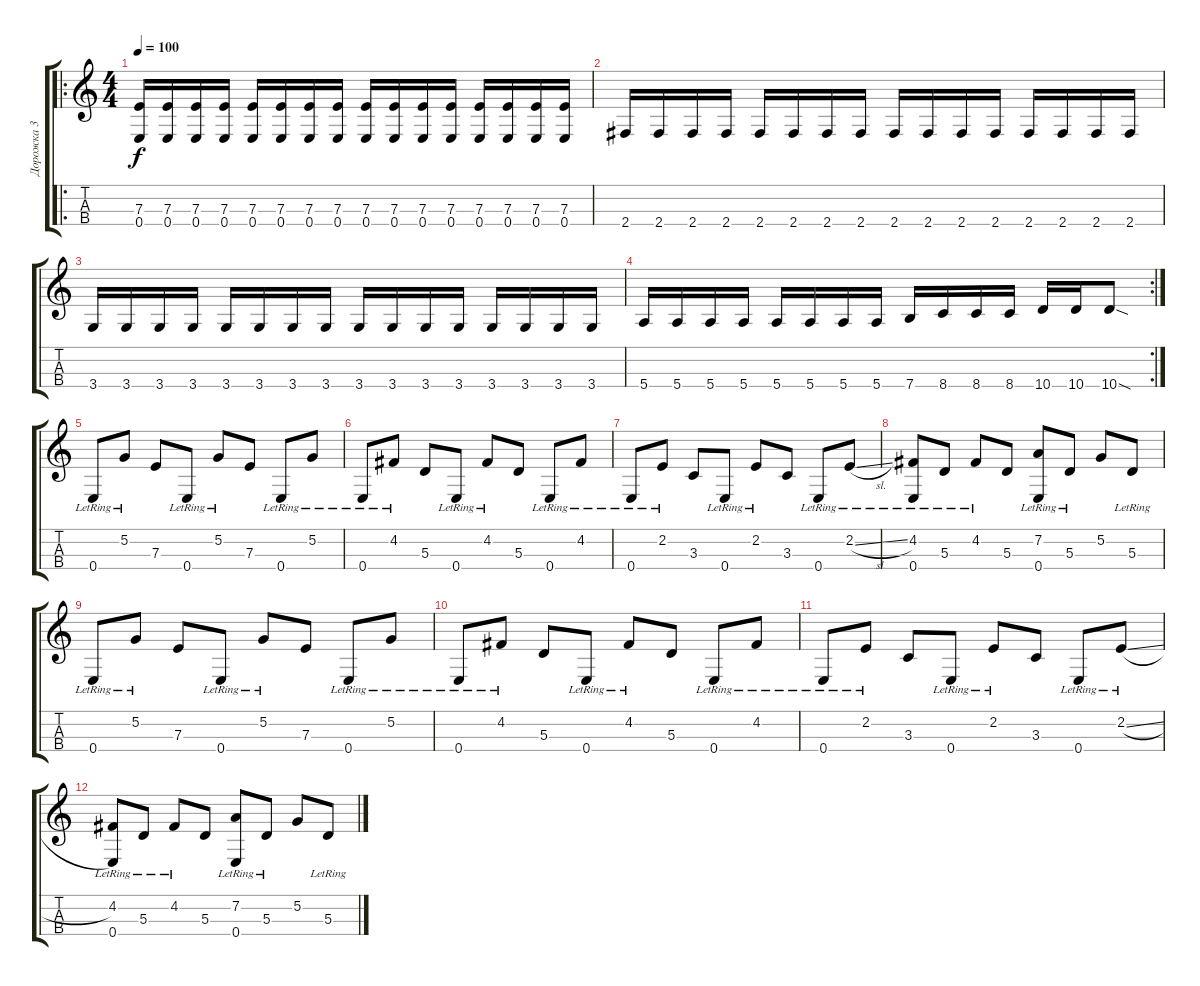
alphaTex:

\track ("Дорожка 3" "Дорожка 3") {instrument slapbass2}
\staff {score tabs}
\tuning (G3 D3 A2 E2) {hide}
\ro
\ts (4 4)
\tempo 100
\clef g2
\ks c
(7.3 0.4).16{dy f} (7.3 0.4).16 (7.3 0.4).16 (7.3 0.4).16 (7.3 0.4).16 (7.3 0.4).16 (7.3 0.4).16 (7.3 0.4).16 (7.3 0.4).16 (7.3 0.4).16 (7.3 0.4).16 (7.3 0.4).16 (7.3 0.4).16 (7.3 0.4).16 (7.3 0.4).16 (7.3 0.4).16 |
2.4.16 2.4.16 2.4.16 2.4.16 2.4.16 2.4.16 2.4.16 2.4.16 2.4.16 2.4.16 2.4.16 2.4.16 2.4.16 2.4.16 2.4.16 2.4.16 |
3.4.16 3.4.16 3.4.16 3.4.16 3.4.16 3.4.16 3.4.16 3.4.16 3.4.16 3.4.16 3.4.16 3.4.16 3.4.16 3.4.16 3.4.16 3.4.16 |
\rc 2
5.4.16 5.4.16 5.4.16 5.4.16 5.4.16 5.4.16 5.4.16 5.4.16 7.4.16 8.4.16 8.4.16 8.4.16 10.4.16 10.4.16 10.4{sod}.8 |
0.4{lr}.8{volume 12} 5.2{lr}.8 7.3.8 0.4{lr}.8 5.2{lr}.8 7.3.8 0.4{lr}.8 5.2{lr}.8{volume 11} |
0.4{lr}.8 4.2{lr}.8 5.3.8 0.4{lr}.8 4.2{lr}.8 5.3.8 0.4{lr}.8 4.2{lr}.8 |
0.4{lr}.8 2.2{lr}.8{volume 10} 3.3.8 0.4{lr}.8 2.2{lr}.8 3.3.8{volume 9} 0.4{lr}.8 2.2{sl lr}.8 |
(4.2{lr} 0.4{lr}).8{volume 8} 5.3{lr}.8 4.2{lr}.8 5.3.8{volume 7} (7.2{lr} 0.4{lr}).8 5.3{lr}.8 5.2.8 5.3{lr}.8 |
0.4{lr}.8{volume 6} 5.2{lr}.8 7.3.8 0.4{lr}.8 5.2{lr}.8{volume 5} 7.3.8 0.4{lr}.8 5.2{lr}.8{volume 4} |
0.4{lr}.8 4.2{lr}.8 5.3.8 0.4{lr}.8 4.2{lr}.8{volume 3} 5.3.8 0.4{lr}.8 4.2{lr}.8 |
0.4{lr}.8{volume 2} 2.2{lr}.8 3.3.8 0.4{lr}.8 2.2{lr}.8{volume 1} 3.3.8 0.4{lr}.8 2.2{sl lr}.8 |
(4.2{lr} 0.4{lr}).8{volume 3} 5.3{lr}.8 4.2{lr}.8 5.3.8{volume 1} (7.2{lr} 0.4{lr}).8 5.3{lr}.8 5.2.8 5.3{lr}.8
